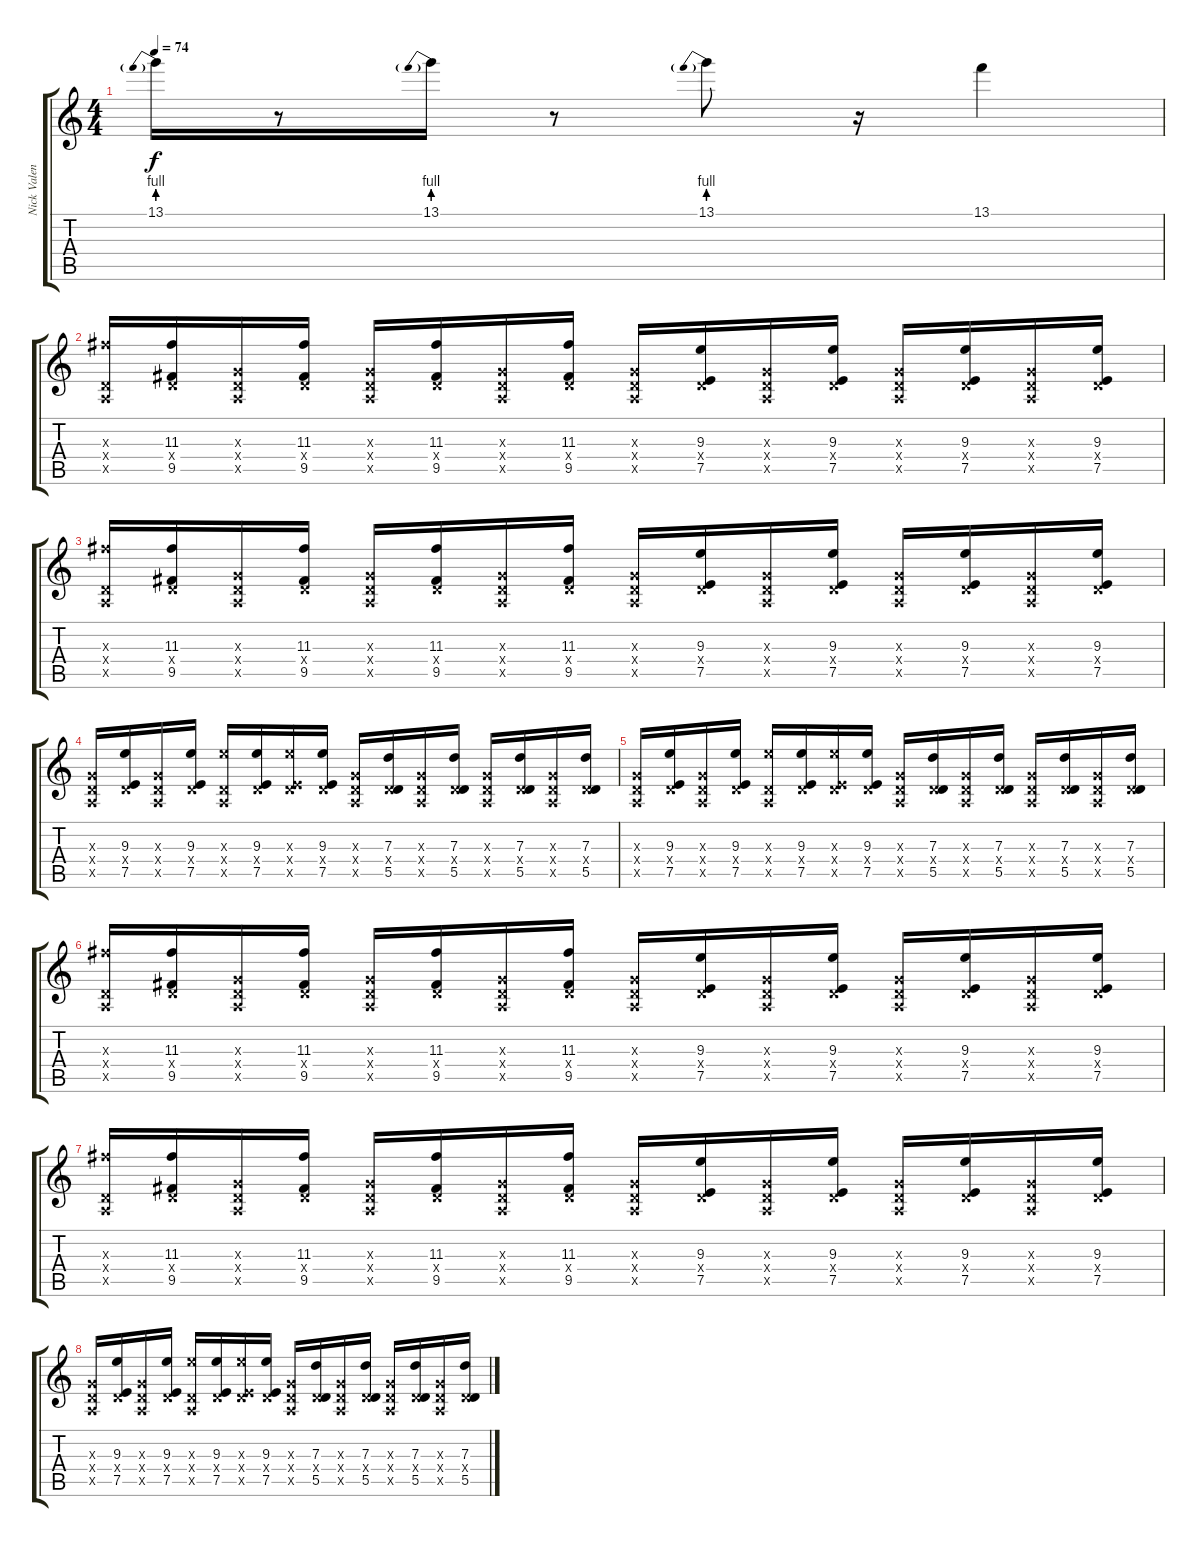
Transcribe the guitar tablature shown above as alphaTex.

\track ("Nick Valensi (Lead)" "Nick Valen") {instrument overdrivenguitar}
\staff {score tabs}
\tuning (E4 B3 G3 D3 A2 E2) {hide}
\ts (4 4)
\tempo 74
\clef g2
\ks c
13.1{be (prebend 0 4 60 4)}.16{dy f} r.8 13.1{be (prebend 0 4 60 4)}.16 r.8 13.1{be (prebend 0 4 60 4)}.8 r.16 13.1.4 |
(11.3{x} 0.4{x} 0.5{x}).16 (11.3 0.4{x} 9.5).16 (0.3{x} 0.4{x} 0.5{x}).16 (11.3 0.4{x} 9.5).16 (0.3{x} 0.4{x} 0.5{x}).16 (11.3 0.4{x} 9.5).16 (0.3{x} 0.4{x} 0.5{x}).16 (11.3 0.4{x} 9.5).16 (0.3{x} 0.4{x} 0.5{x}).16 (9.3 0.4{x} 7.5).16 (0.3{x} 0.4{x} 0.5{x}).16 (9.3 0.4{x} 7.5).16 (0.3{x} 0.4{x} 0.5{x}).16 (9.3 0.4{x} 7.5).16 (0.3{x} 0.4{x} 0.5{x}).16 (9.3 0.4{x} 7.5).16 |
(11.3{x} 0.4{x} 0.5{x}).16 (11.3 0.4{x} 9.5).16 (0.3{x} 0.4{x} 0.5{x}).16 (11.3 0.4{x} 9.5).16 (0.3{x} 0.4{x} 0.5{x}).16 (11.3 0.4{x} 9.5).16 (0.3{x} 0.4{x} 0.5{x}).16 (11.3 0.4{x} 9.5).16 (0.3{x} 0.4{x} 0.5{x}).16 (9.3 0.4{x} 7.5).16 (0.3{x} 0.4{x} 0.5{x}).16 (9.3 0.4{x} 7.5).16 (0.3{x} 0.4{x} 0.5{x}).16 (9.3 0.4{x} 7.5).16 (0.3{x} 0.4{x} 0.5{x}).16 (9.3 0.4{x} 7.5).16 |
(0.3{x} 0.4{x} 0.5{x}).16 (9.3 0.4{x} 7.5).16 (0.3{x} 0.4{x} 0.5{x}).16 (9.3 0.4{x} 7.5).16 (9.3{x} 0.4{x} 0.5{x}).16 (9.3 0.4{x} 7.5).16 (9.3{x} 0.4{x} 7.5{x}).16 (9.3 0.4{x} 7.5).16 (0.3{x} 0.4{x} 0.5{x}).16 (7.3 0.4{x} 5.5).16 (0.3{x} 0.4{x} 0.5{x}).16 (7.3 0.4{x} 5.5).16 (0.3{x} 0.4{x} 0.5{x}).16 (7.3 0.4{x} 5.5).16 (0.3{x} 0.4{x} 0.5{x}).16 (7.3 0.4{x} 5.5).16 |
(0.3{x} 0.4{x} 0.5{x}).16 (9.3 0.4{x} 7.5).16 (0.3{x} 0.4{x} 0.5{x}).16 (9.3 0.4{x} 7.5).16 (9.3{x} 0.4{x} 0.5{x}).16 (9.3 0.4{x} 7.5).16 (9.3{x} 0.4{x} 7.5{x}).16 (9.3 0.4{x} 7.5).16 (0.3{x} 0.4{x} 0.5{x}).16 (7.3 0.4{x} 5.5).16 (0.3{x} 0.4{x} 0.5{x}).16 (7.3 0.4{x} 5.5).16 (0.3{x} 0.4{x} 0.5{x}).16 (7.3 0.4{x} 5.5).16 (0.3{x} 0.4{x} 0.5{x}).16 (7.3 0.4{x} 5.5).16 |
(11.3{x} 0.4{x} 0.5{x}).16 (11.3 0.4{x} 9.5).16 (0.3{x} 0.4{x} 0.5{x}).16 (11.3 0.4{x} 9.5).16 (0.3{x} 0.4{x} 0.5{x}).16 (11.3 0.4{x} 9.5).16 (0.3{x} 0.4{x} 0.5{x}).16 (11.3 0.4{x} 9.5).16 (0.3{x} 0.4{x} 0.5{x}).16 (9.3 0.4{x} 7.5).16 (0.3{x} 0.4{x} 0.5{x}).16 (9.3 0.4{x} 7.5).16 (0.3{x} 0.4{x} 0.5{x}).16 (9.3 0.4{x} 7.5).16 (0.3{x} 0.4{x} 0.5{x}).16 (9.3 0.4{x} 7.5).16 |
(11.3{x} 0.4{x} 0.5{x}).16 (11.3 0.4{x} 9.5).16 (0.3{x} 0.4{x} 0.5{x}).16 (11.3 0.4{x} 9.5).16 (0.3{x} 0.4{x} 0.5{x}).16 (11.3 0.4{x} 9.5).16 (0.3{x} 0.4{x} 0.5{x}).16 (11.3 0.4{x} 9.5).16 (0.3{x} 0.4{x} 0.5{x}).16 (9.3 0.4{x} 7.5).16 (0.3{x} 0.4{x} 0.5{x}).16 (9.3 0.4{x} 7.5).16 (0.3{x} 0.4{x} 0.5{x}).16 (9.3 0.4{x} 7.5).16 (0.3{x} 0.4{x} 0.5{x}).16 (9.3 0.4{x} 7.5).16 |
(0.3{x} 0.4{x} 0.5{x}).16 (9.3 0.4{x} 7.5).16 (0.3{x} 0.4{x} 0.5{x}).16 (9.3 0.4{x} 7.5).16 (9.3{x} 0.4{x} 0.5{x}).16 (9.3 0.4{x} 7.5).16 (9.3{x} 0.4{x} 7.5{x}).16 (9.3 0.4{x} 7.5).16 (0.3{x} 0.4{x} 0.5{x}).16 (7.3 0.4{x} 5.5).16 (0.3{x} 0.4{x} 0.5{x}).16 (7.3 0.4{x} 5.5).16 (0.3{x} 0.4{x} 0.5{x}).16 (7.3 0.4{x} 5.5).16 (0.3{x} 0.4{x} 0.5{x}).16 (7.3 0.4{x} 5.5).16
